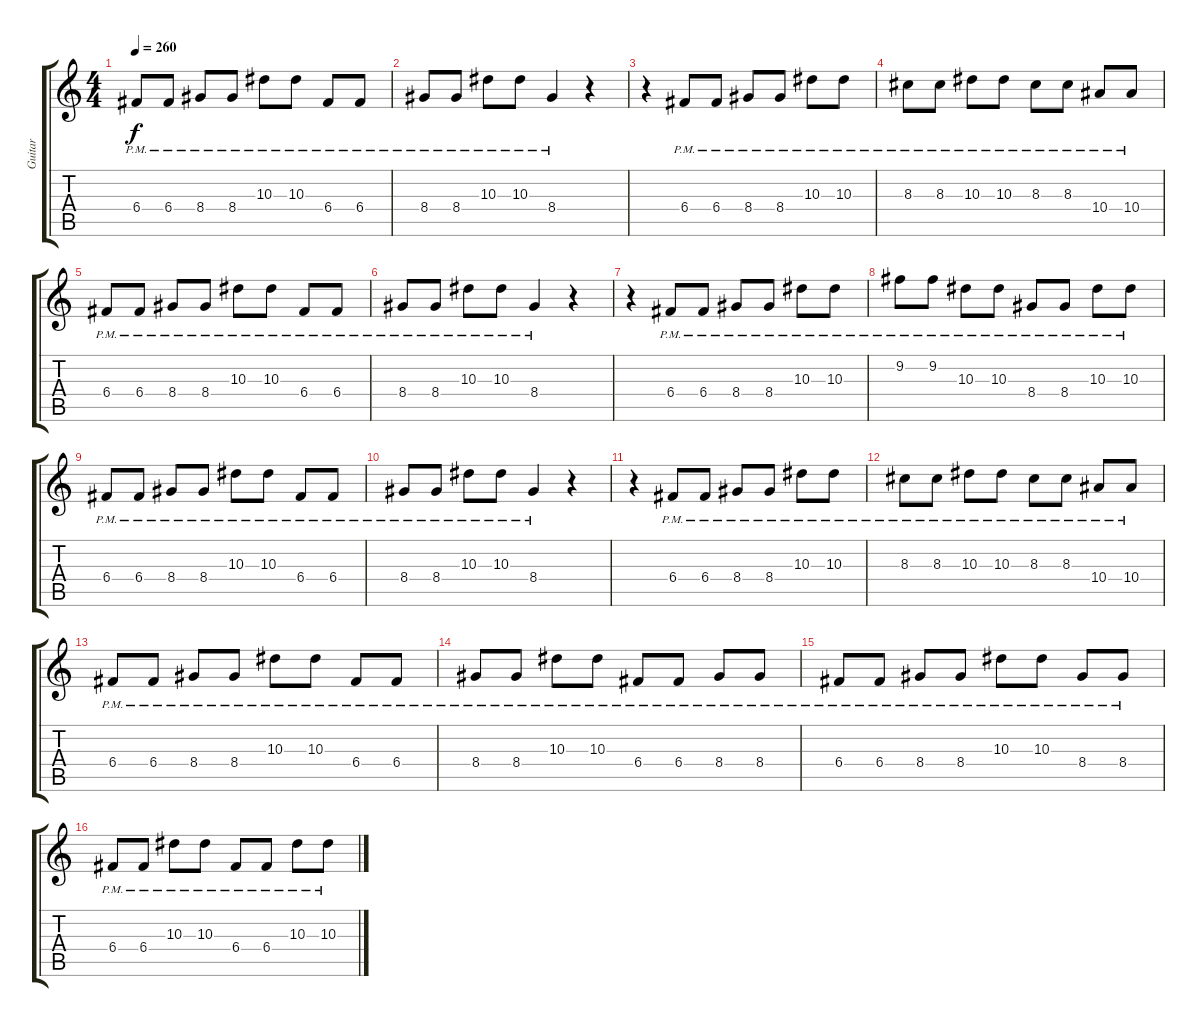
\track ("Guitar" "Guitar") {instrument acousticguitarsteel}
\staff {score tabs}
\tuning (D4 A3 F3 C3 G2 C2) {hide}
\ts (4 4)
\tempo 260
\clef g2
\ks c
6.4{pm}.8{dy f} 6.4{pm}.8 8.4{pm}.8 8.4{pm}.8 10.3{pm}.8 10.3{pm}.8 6.4{pm}.8 6.4{pm}.8 |
8.4{pm}.8 8.4{pm}.8 10.3{pm}.8 10.3{pm}.8 8.4{pm}.4 r.4 |
r.4 6.4{pm}.8 6.4{pm}.8 8.4{pm}.8 8.4{pm}.8 10.3{pm}.8 10.3{pm}.8 |
8.3{pm}.8 8.3{pm}.8 10.3{pm}.8 10.3{pm}.8 8.3{pm}.8 8.3{pm}.8 10.4{pm}.8 10.4{pm}.8 |
6.4{pm}.8 6.4{pm}.8 8.4{pm}.8 8.4{pm}.8 10.3{pm}.8 10.3{pm}.8 6.4{pm}.8 6.4{pm}.8 |
8.4{pm}.8 8.4{pm}.8 10.3{pm}.8 10.3{pm}.8 8.4{pm}.4 r.4 |
r.4 6.4{pm}.8 6.4{pm}.8 8.4{pm}.8 8.4{pm}.8 10.3{pm}.8 10.3{pm}.8 |
9.2{pm}.8 9.2{pm}.8 10.3{pm}.8 10.3{pm}.8 8.4{pm}.8 8.4{pm}.8 10.3{pm}.8 10.3{pm}.8 |
6.4{pm}.8 6.4{pm}.8 8.4{pm}.8 8.4{pm}.8 10.3{pm}.8 10.3{pm}.8 6.4{pm}.8 6.4{pm}.8 |
8.4{pm}.8 8.4{pm}.8 10.3{pm}.8 10.3{pm}.8 8.4{pm}.4 r.4 |
r.4 6.4{pm}.8 6.4{pm}.8 8.4{pm}.8 8.4{pm}.8 10.3{pm}.8 10.3{pm}.8 |
8.3{pm}.8 8.3{pm}.8 10.3{pm}.8 10.3{pm}.8 8.3{pm}.8 8.3{pm}.8 10.4{pm}.8 10.4{pm}.8 |
6.4{pm}.8 6.4{pm}.8 8.4{pm}.8 8.4{pm}.8 10.3{pm}.8 10.3{pm}.8 6.4{pm}.8 6.4{pm}.8 |
8.4{pm}.8 8.4{pm}.8 10.3{pm}.8 10.3{pm}.8 6.4{pm}.8 6.4{pm}.8 8.4{pm}.8 8.4{pm}.8 |
6.4{pm}.8 6.4{pm}.8 8.4{pm}.8 8.4{pm}.8 10.3{pm}.8 10.3{pm}.8 8.4{pm}.8 8.4{pm}.8 |
6.4{pm}.8 6.4{pm}.8 10.3{pm}.8 10.3{pm}.8 6.4{pm}.8 6.4{pm}.8 10.3{pm}.8 10.3{pm}.8
